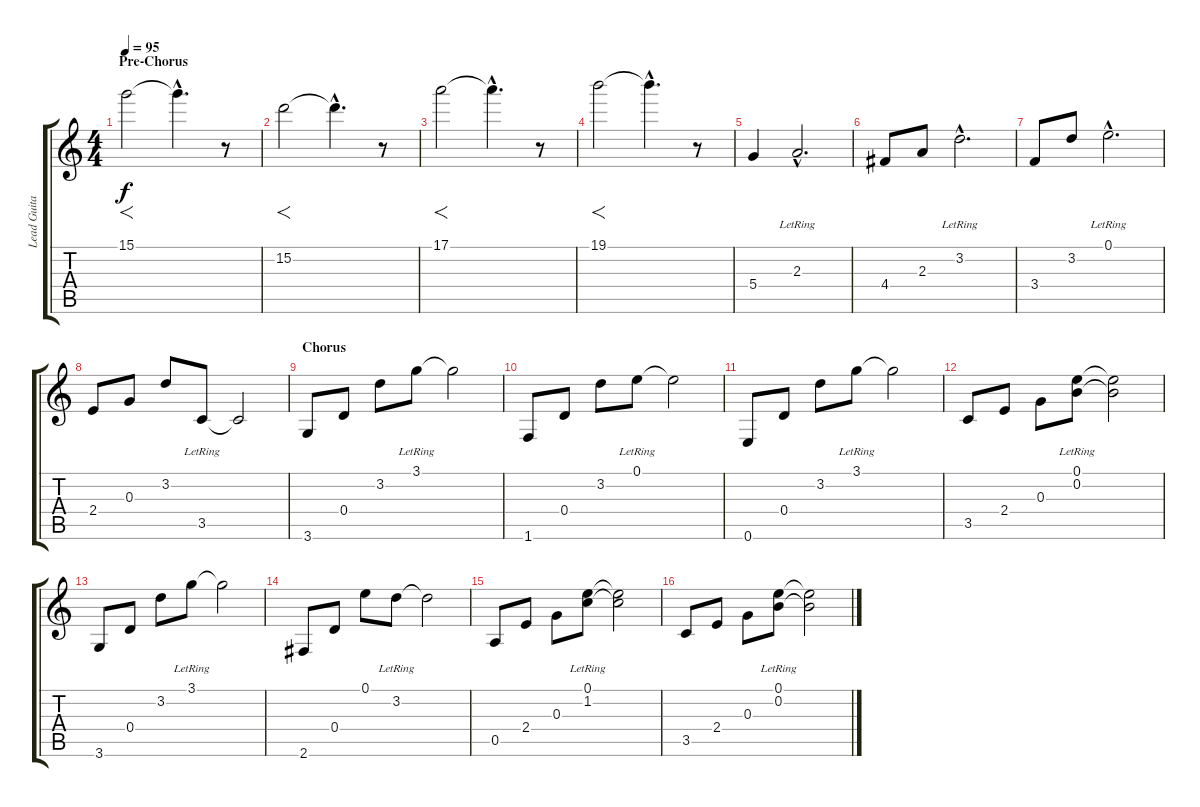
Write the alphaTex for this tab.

\track ("Lead Guitar" "Lead Guita") {instrument distortionguitar}
\staff {score tabs}
\tuning (E4 B3 G3 D3 A2 E2) {hide}
\ts (4 4)
\section ("" "Pre-Chorus")
\tempo 95
\clef g2
\ks c
15.1.2{f dy f} 15.1{hac t}.4{d} r.8 |
15.2.2{f} 15.2{hac t}.4{d} r.8 |
17.1.2{f} 17.1{hac t}.4{d} r.8 |
19.1.2{f} 19.1{hac t}.4{d} r.8 |
5.4.4 2.3{hac lr}.2{d} |
4.4.8 2.3.8 3.2{hac lr}.2{d} |
3.4.8 3.2.8 0.1{hac lr}.2{d} |
2.4.8 0.3.8 3.2.8 3.5{lr}.8 3.5{t}.2 |
\section ("" "Chorus")
3.6.8 0.4.8 3.2.8 3.1{lr}.8 3.1{t}.2 |
1.6.8 0.4.8 3.2.8 0.1{lr}.8 0.1{t}.2 |
0.6.8 0.4.8 3.2.8 3.1{lr}.8 3.1{t}.2 |
3.5.8 2.4.8 0.3.8 (0.1{lr} 0.2{lr}).8 (0.1{t} 0.2{t}).2 |
3.6.8 0.4.8 3.2.8 3.1{lr}.8 3.1{t}.2 |
2.6.8 0.4.8 0.1.8 3.2{lr}.8 3.2{t}.2 |
0.5.8 2.4.8 0.3.8 (0.1{lr} 1.2{lr}).8 (0.1{t} 1.2{t}).2 |
3.5.8 2.4.8 0.3.8 (0.1{lr} 0.2{lr}).8 (0.1{t} 0.2{t}).2
